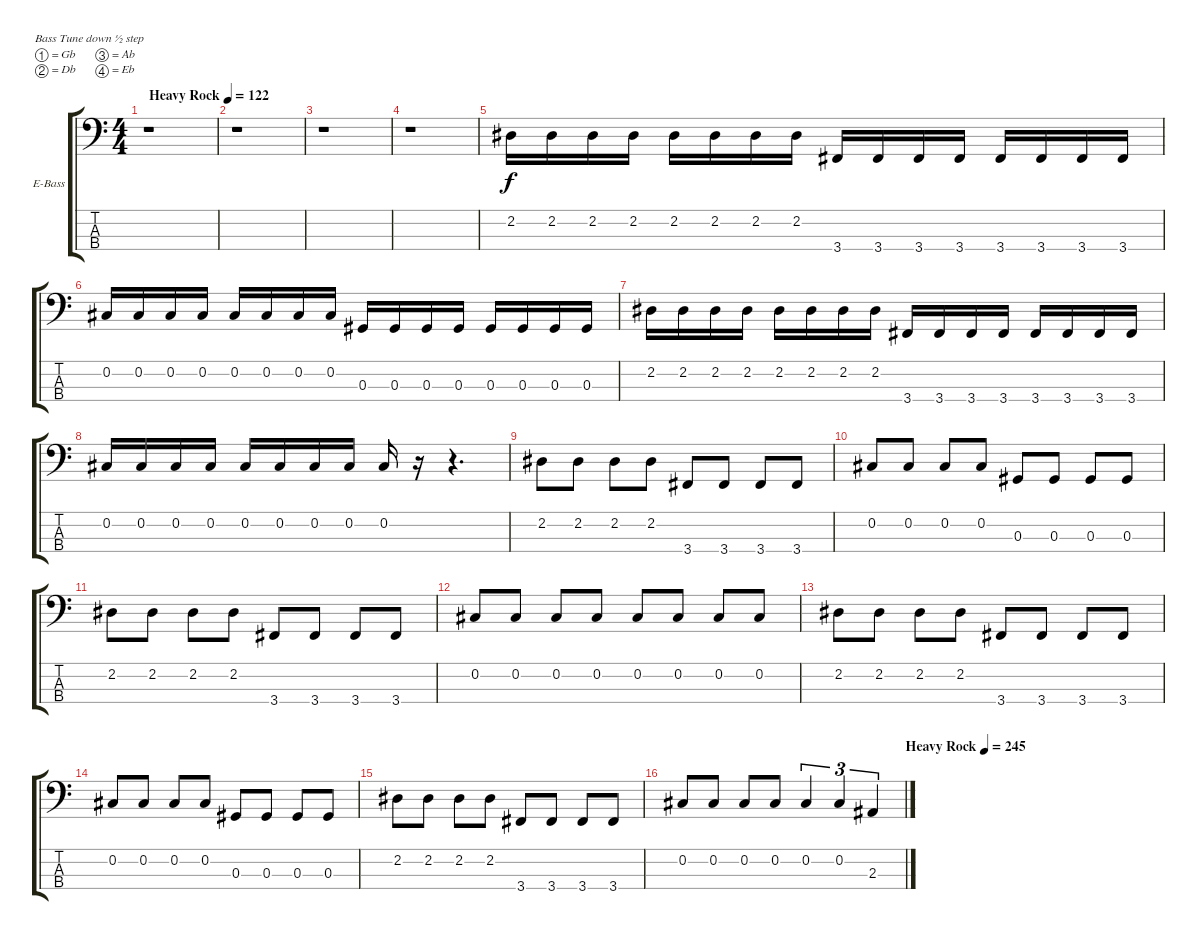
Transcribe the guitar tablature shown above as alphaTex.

\bracketExtendMode groupsimilarinstruments
\firstSystemTrackNameOrientation horizontal
\otherSystemsTrackNameOrientation horizontal
\track ("Bass Guitar" "E-Bass") {instrument electricbassfinger}
\staff {score tabs}
\tuning (Gb2 Db2 Ab1 Eb1)
\ts (4 4)
\beaming (8 2 2 2 2)
\tempo (122 "Heavy Rock")
\clef f4
\ks c
r.1{dy f instrument electricbassfinger} |
r.1 |
r.1 |
r.1 |
2.2.16 2.2.16 2.2.16 2.2.16 2.2.16 2.2.16 2.2.16 2.2.16 3.4.16 3.4.16 3.4.16 3.4.16 3.4.16 3.4.16 3.4.16 3.4.16 |
0.2.16 0.2.16 0.2.16 0.2.16 0.2.16 0.2.16 0.2.16 0.2.16 0.3.16 0.3.16 0.3.16 0.3.16 0.3.16 0.3.16 0.3.16 0.3.16 |
2.2.16 2.2.16 2.2.16 2.2.16 2.2.16 2.2.16 2.2.16 2.2.16 3.4.16 3.4.16 3.4.16 3.4.16 3.4.16 3.4.16 3.4.16 3.4.16 |
0.2.16 0.2.16 0.2.16 0.2.16 0.2.16 0.2.16 0.2.16 0.2.16 0.2.16 r.16 r.4{d} |
2.2.8 2.2.8 2.2.8 2.2.8 3.4.8 3.4.8 3.4.8 3.4.8 |
0.2.8 0.2.8 0.2.8 0.2.8 0.3.8 0.3.8 0.3.8 0.3.8 |
2.2.8 2.2.8 2.2.8 2.2.8 3.4.8 3.4.8 3.4.8 3.4.8 |
0.2.8 0.2.8 0.2.8 0.2.8 0.2.8 0.2.8 0.2.8 0.2.8 |
2.2.8 2.2.8 2.2.8 2.2.8 3.4.8 3.4.8 3.4.8 3.4.8 |
0.2.8 0.2.8 0.2.8 0.2.8 0.3.8 0.3.8 0.3.8 0.3.8 |
2.2.8 2.2.8 2.2.8 2.2.8 3.4.8 3.4.8 3.4.8 3.4.8 |
\tempo (245 "Heavy Rock" 1)
0.2.8 0.2.8 0.2.8 0.2.8 0.2.4{tu (3 2)} 0.2.4{tu (3 2)} 2.3.4{tu (3 2)}
